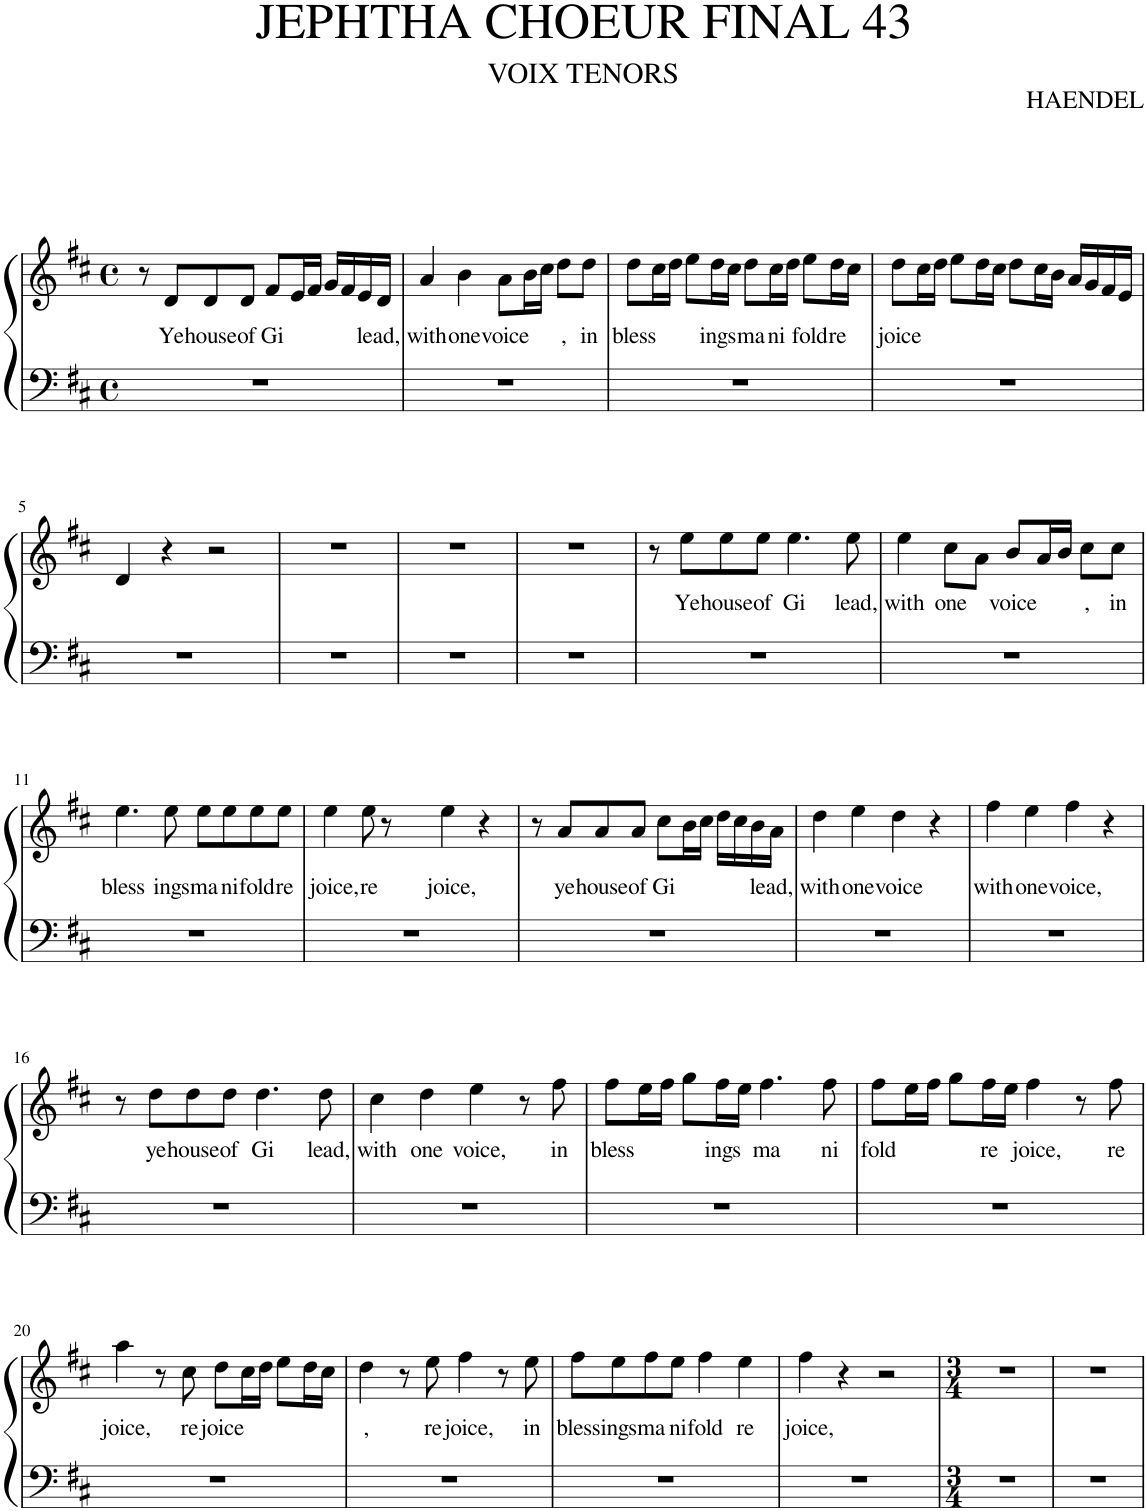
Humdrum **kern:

**kern	**kern	**text
*part1	*part1	*part1
*staff2	*staff1	*staff1
*I"Piano	*	*
*I'Pno.	*	*
*clefF4	*clefG2	*
*k[f#c#]	*k[f#c#]	*
*M4/4	*M4/4	*
*met(c)	*met(c)	*
=1	=1	=1
1r	8r	.
!	!	!LO:LY:b
.	8d/L	Ye
!	!	!LO:LY:b
.	8d/	house
!	!	!LO:LY:b
.	8d/J	of
!	!	!LO:LY:b
.	8f#/L	Gi
.	16e/L	.
.	16f#/JJ	.
.	16g/LL	.
.	16f#/	.
!	!	!LO:LY:b
.	16e/	le
!	!	!LO:LY:b
.	16d/JJ	ad,
=2	=2	=2
!	!	!LO:LY:b
1r	4a/	with
!	!	!LO:LY:b
.	4b\	one
!	!	!LO:LY:b
.	8a\L	voice
.	16b\L	.
.	16cc#\JJ	.
!	!	!LO:LY:b
.	8dd\L	,
!	!	!LO:LY:b
.	8dd\J	in
=3	=3	=3
!	!	!LO:LY:b
1r	8dd\L	bless
.	16cc#\L	.
.	16dd\JJ	.
.	8ee\L	.
!	!	!LO:LY:b
.	16dd\L	ings
.	16cc#\JJ	.
!	!	!LO:LY:b
.	8dd\L	ma
!	!	!LO:LY:b
.	16cc#\L	ni
.	16dd\JJ	.
!	!	!LO:LY:b
.	8ee\L	fold
!	!	!LO:LY:b
.	16dd\L	re
.	16cc#\JJ	.
=4	=4	=4
!	!	!LO:LY:b
1r	8dd\L	joice
.	16cc#\L	.
.	16dd\JJ	.
.	8ee\L	.
.	16dd\L	.
.	16cc#\JJ	.
.	8dd\L	.
.	16cc#\L	.
.	16b\JJ	.
.	16a/LL	.
.	16g/	.
.	16f#/	.
.	16e/JJ	.
!!LO:LB:g=z
=5	=5	=5
1r	4d/	.
.	4r	.
.	2r	.
=6	=6	=6
1r	1r	.
=7	=7	=7
1r	1r	.
=8	=8	=8
1r	1r	.
=9	=9	=9
1r	8r	.
!	!	!LO:LY:b
.	8ee\L	Ye
!	!	!LO:LY:b
.	8ee\	house
!	!	!LO:LY:b
.	8ee\J	of
!	!	!LO:LY:b
.	4.ee\	Gi
!	!	!LO:LY:b
.	8ee\	lead,
=10	=10	=10
!	!	!LO:LY:b
1r	4ee\	with
!	!	!LO:LY:b
.	8cc#\L	one
.	8a\J	.
!	!	!LO:LY:b
.	8b/L	voice
.	16a/L	.
.	16b/JJ	.
!	!	!LO:LY:b
.	8cc#\L	,
!	!	!LO:LY:b
.	8cc#\J	in
!!LO:LB:g=z
=11	=11	=11
!	!	!LO:LY:b
1r	4.ee\	bless
!	!	!LO:LY:b
.	8ee\	ings
!	!	!LO:LY:b
.	8ee\L	ma
!	!	!LO:LY:b
.	8ee\	ni
!	!	!LO:LY:b
.	8ee\	fold
!	!	!LO:LY:b
.	8ee\J	re
=12	=12	=12
!	!	!LO:LY:b
1r	4ee\	joice,
!	!	!LO:LY:b
.	8ee\	re
.	8r	.
!	!	!LO:LY:b
.	4ee\	joice,
.	4r	.
=13	=13	=13
1r	8r	.
!	!	!LO:LY:b
.	8a/L	ye
!	!	!LO:LY:b
.	8a/	house
!	!	!LO:LY:b
.	8a/J	of
!	!	!LO:LY:b
.	8cc#\L	Gi
.	16b\L	.
.	16cc#\JJ	.
.	16dd\LL	.
.	16cc#\	.
!	!	!LO:LY:b
.	16b\	le
!	!	!LO:LY:b
.	16a\JJ	ad,
=14	=14	=14
!	!	!LO:LY:b
1r	4dd\	with
!	!	!LO:LY:b
.	4ee\	one
!	!	!LO:LY:b
.	4dd\	voice
.	4r	.
=15	=15	=15
!	!	!LO:LY:b
1r	4ff#\	with
!	!	!LO:LY:b
.	4ee\	one
!	!	!LO:LY:b
.	4ff#\	voice,
.	4r	.
!!LO:LB:g=z
=16	=16	=16
1r	8r	.
!	!	!LO:LY:b
.	8dd\L	ye
!	!	!LO:LY:b
.	8dd\	house
!	!	!LO:LY:b
.	8dd\J	of
!	!	!LO:LY:b
.	4.dd\	Gi
!	!	!LO:LY:b
.	8dd\	lead,
=17	=17	=17
!	!	!LO:LY:b
1r	4cc#\	with
!	!	!LO:LY:b
.	4dd\	one
!	!	!LO:LY:b
.	4ee\	voice,
.	8r	.
!	!	!LO:LY:b
.	8ff#\	in
=18	=18	=18
!	!	!LO:LY:b
1r	8ff#\L	bless
.	16ee\L	.
.	16ff#\JJ	.
.	8gg\L	.
!	!	!LO:LY:b
.	16ff#\L	ings
.	16ee\JJ	.
!	!	!LO:LY:b
.	4.ff#\	ma
!	!	!LO:LY:b
.	8ff#\	ni
=19	=19	=19
!	!	!LO:LY:b
1r	8ff#\L	fold
.	16ee\L	.
.	16ff#\JJ	.
.	8gg\L	.
!	!	!LO:LY:b
.	16ff#\L	re
.	16ee\JJ	.
!	!	!LO:LY:b
.	4ff#\	joice,
.	8r	.
!	!	!LO:LY:b
.	8ff#\	re
!!LO:LB:g=z
=20	=20	=20
!	!	!LO:LY:b
1r	4aa\	joice,
.	8r	.
!	!	!LO:LY:b
.	8cc#\	re
!	!	!LO:LY:b
.	8dd\L	joice
.	16cc#\L	.
.	16dd\JJ	.
.	8ee\L	.
.	16dd\L	.
.	16cc#\JJ	.
=21	=21	=21
!	!	!LO:LY:b
1r	4dd\	,
.	8r	.
!	!	!LO:LY:b
.	8ee\	re
!	!	!LO:LY:b
.	4ff#\	joice,
.	8r	.
!	!	!LO:LY:b
.	8ee\	in
=22	=22	=22
!	!	!LO:LY:b
1r	8ff#\L	bless
!	!	!LO:LY:b
.	8ee\	ings
!	!	!LO:LY:b
.	8ff#\	ma
!	!	!LO:LY:b
.	8ee\J	ni
!	!	!LO:LY:b
.	4ff#\	fold
!	!	!LO:LY:b
.	4ee\	re
=23	=23	=23
!	!	!LO:LY:b
1r	4ff#\	joice,
.	4r	.
.	2r	.
=24	=24	=24
*M3/4	*M3/4	*
2.r	2.r	.
=25	=25	=25
2.r	2.r	.
=	=	=
*-	*-	*-
